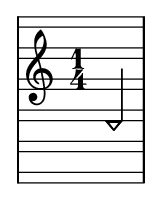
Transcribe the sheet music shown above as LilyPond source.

\version "2.14.0"

\header {
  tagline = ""
}

\paper {
  #(set-paper-size "a10")
}

%Customizing note head stencils based on pitch
%Defining stencils

upTriangle =
#(ly:make-stencil 
	(list 'embedded-ps
    "gsave
      currentpoint translate
      newpath
      -.1875 -.5 moveto
      .65625 .5 lineto
      1.5 -.5 lineto
      closepath
      fill
      grestore" )
    (cons -.1875 1.5)
    (cons -.5 .5)
)

downTriangle =
#(ly:make-stencil 
	(list 'embedded-ps
    "gsave
      currentpoint translate

      newpath
      .08 .34 moveto
      .65625 -.4 lineto
      1.2325 .34 lineto
      closepath
      0.12 setlinewidth
      stroke      

      newpath
      -.0775 .43 moveto
      .65625 -.43 lineto
      1.39 .43 lineto
      closepath
      0.1 setlinewidth
      stroke      
	  
	  newpath
      -.1675 .48 moveto
      .65625 -.48 lineto
      1.48 .48 lineto
      closepath
      0.04 setlinewidth
      stroke

      grestore" )
    (cons -.1875 1.5)
    (cons -.5 .5)
)

upTriLgr = 
#(ly:make-stencil 
	(list 'embedded-ps
    "gsave
      currentpoint translate
      newpath
      -.1875 -.5 moveto
      .65625 .5 lineto
      1.5 -.5 lineto
      closepath
      fill
	  newpath
	  -.5 0 moveto
	  1.8 0 lineto
      closepath
      .19 setlinewidth
      stroke  
      grestore" )
    (cons -.1875 1.5)
    (cons -.5 .5)
)

downTriLgr =
#(ly:make-stencil 
	(list 'embedded-ps
    "gsave
      currentpoint translate
      newpath
      .08 .34 moveto
      .65625 -.4 lineto
      1.2325 .34 lineto
      closepath
      0.12 setlinewidth
      stroke      
      newpath
      -.0775 .43 moveto
      .65625 -.43 lineto
      1.39 .43 lineto
      closepath
      0.1 setlinewidth
      stroke      
	  newpath
      -.1675 .48 moveto
      .65625 -.48 lineto
      1.48 .48 lineto
      closepath
      0.04 setlinewidth
      stroke
	  newpath
	  -.5 0 moveto
	  1.8 0 lineto
      closepath
      .19 setlinewidth
      stroke  
      grestore" )
    (cons -.1875 1.5)
    (cons -.5 .5)
)

%Based on the pitch's semitone, which note head
#(define (semitone-to-stencil semitone)
         (let ((s (modulo semitone 12)))
         	(case s
		((11) upTriLgr)
		((0) downTriLgr)
		(else (if (= (remainder semitone 2) 0) downTriangle upTriangle))
	))
)

%Get the pitch from the grob, convert to semitone, and send it on
#(define (stencil-notehead grob)
   (semitone-to-stencil 
	 (ly:pitch-semitones (ly:event-property (event-cause grob) 'pitch))))


%Begin stem attachment adjustment code
%Assign stem attachment values to variables

upTriUpStem 	= #'(1 . -1)
upTridownStem 	= #'(1 . .9)
downTriUpStem	= #'(1 . .9)
downTriDownStem	= #'(1 . -1)

%Based on the pitch, is the stem up or down, 
%Then based on pitch is the note head an up or down triangle

#(define (pitch-to-stem pitch stemdir)
	(if (= (modulo (ly:pitch-semitones pitch) 2) 1) 
		(if (= UP stemdir) upTriUpStem upTridownStem)		
		(if (= DOWN stemdir) downTriDownStem downTriUpStem)
	)
)

%Get the stem from notehead grob
#(define (notehead-get-notecolumn nhgrob)
   (ly:grob-parent nhgrob X))

#(define (notehead-get-stem nhgrob)
   (let ((notecolumn (notehead-get-notecolumn nhgrob)))
     (ly:grob-object notecolumn 'stem)))

%Get the pitch and stem direction from the grob and send it on
#(define (stem-adjuster nhgrob)
	(pitch-to-stem
	    (ly:event-property (event-cause nhgrob) 'pitch) 
		(ly:grob-property (notehead-get-stem nhgrob) 'direction) ))

%Begin double-stem for half note code
#(define (doubleStemmer grob)
   (if (= 1 (ly:grob-property grob 'duration-log))

		(ly:stencil-combine-at-edge
              (ly:stem::print grob)
              X
              (- (ly:grob-property grob 'direction))
              (ly:stem::print grob)
              -.42 0) ;; note: use .15 for other side

		(ly:stem::print grob)
	)
)

%End customization scripts


upTriangleEmpty =
#(ly:make-stencil 
	(list 'embedded-ps
    "gsave
      currentpoint translate
      newpath
      -.1875 -.5 moveto
      .65625 .5 lineto
      1.5 -.5 lineto
      closepath
      0.19 setlinewidth
      stroke
      grestore" )
    (cons -.1875 1.5)
    (cons -.5 .5)
)

upTriangleFull =
#(ly:make-stencil 
	(list 'embedded-ps
    "gsave
      currentpoint translate
      newpath
      -.1875 -.5 moveto
      .65625 .5 lineto
      1.5 -.5 lineto
      closepath
      fill
      grestore" )
    (cons -.1875 1.5)
    (cons -.5 .5)
)

downTriangleEmpty =
#(ly:make-stencil 
	(list 'embedded-ps
    "gsave
      currentpoint translate

      newpath
      .08 .34 moveto
      .65625 -.4 lineto
      1.2325 .34 lineto
      closepath
      0.12 setlinewidth
      stroke      

      newpath
      -.0775 .43 moveto
      .65625 -.43 lineto
      1.39 .43 lineto
      closepath
      0.1 setlinewidth
      stroke      
	  
	  newpath
      -.1675 .48 moveto
      .65625 -.48 lineto
      1.48 .48 lineto
      closepath
      0.04 setlinewidth
      stroke

      grestore" )
    (cons -.1875 1.5)
    (cons -.5 .5)
)

downTriangleFull =
#(ly:make-stencil 
	(list 'embedded-ps
    "gsave
      currentpoint translate

      newpath
      .08 .34 moveto
      .65625 -.4 lineto
      1.2325 .34 lineto
      closepath
      0.12 setlinewidth
      stroke      

      newpath
      -.0775 .43 moveto
      .65625 -.43 lineto
      1.39 .43 lineto
      closepath
      0.1 setlinewidth
      stroke      
	  
	  newpath
      -.1675 .48 moveto
      .65625 -.48 lineto
      1.48 .48 lineto
      closepath
      fill

      grestore" )
    (cons -.1875 1.5)
    (cons -.5 .5)
)

upTriLgr = 
#(ly:make-stencil 
	(list 'embedded-ps
    "gsave
      currentpoint translate
      newpath
      -.1875 -.5 moveto
      .65625 .5 lineto
      1.5 -.5 lineto
      closepath
      0.19 setlinewidth
      stroke
	  newpath
	  -.5 0 moveto
	  1.8 0 lineto
      closepath
      .19 setlinewidth
      stroke  
      grestore" )
    (cons -.1875 1.5)
    (cons -.5 .5)
)

downTriLgr =
#(ly:make-stencil 
	(list 'embedded-ps
    "gsave
      currentpoint translate
      newpath
      .08 .34 moveto
      .65625 -.4 lineto
      1.2325 .34 lineto
      closepath
      0.12 setlinewidth
      stroke      
      newpath
      -.0775 .43 moveto
      .65625 -.43 lineto
      1.39 .43 lineto
      closepath
      0.1 setlinewidth
      stroke      
	  newpath
      -.1675 .48 moveto
      .65625 -.48 lineto
      1.48 .48 lineto
      closepath
      0.04 setlinewidth
      stroke
	  newpath
	  -.5 0 moveto
	  1.8 0 lineto
      closepath
      .19 setlinewidth
      stroke  
      grestore" )
    (cons -.1875 1.5)
    (cons -.5 .5)
)

%Based on the pitch's semitone, which note head
#(define (semitone-to-stencil semitone)
         (let ((s (modulo semitone 12)))
         	(case s
		((11) upTriLgr)
		((0) downTriLgr)
                ((2 4) downTriangleEmpty)
                ((5 7 9) upTriangleEmpty)
                ((1 3) upTriangleFull)
                ((6 8 10) downTriangleFull)
	))
)

%Get the pitch from the grob, convert to semitone, and send it on
#(define (stencil-notehead grob)
   (semitone-to-stencil 
	 (ly:pitch-semitones (ly:event-property (event-cause grob) 'pitch))))


%Begin stem attachment adjustment code
%Assign stem attachment values to variables

upTriUpStem 	= #'(1 . -1)
upTridownStem 	= #'(1 . .9)
downTriUpStem	= #'(1 . .9)
downTriDownStem	= #'(1 . -1)

%Based on the pitch, is the stem up or down, 
%Then based on pitch is the note head an up or down triangle

#(define (pitch-to-stem pitch stemdir)
	(if (= (modulo (ly:pitch-semitones pitch) 2) 1) 
		(if (= UP stemdir) upTriUpStem upTridownStem)		
		(if (= DOWN stemdir) downTriDownStem downTriUpStem)
	)
)

%Get the stem from notehead grob
#(define (notehead-get-notecolumn nhgrob)
   (ly:grob-parent nhgrob X))

#(define (notehead-get-stem nhgrob)
   (let ((notecolumn (notehead-get-notecolumn nhgrob)))
     (ly:grob-object notecolumn 'stem)))

%Get the pitch and stem direction from the grob and send it on
#(define (stem-adjuster nhgrob)
	(pitch-to-stem
	    (ly:event-property (event-cause nhgrob) 'pitch) 
		(ly:grob-property (notehead-get-stem nhgrob) 'direction) ))

%Begin double-stem for half note code
#(define (doubleStemmer grob)
   (if (= 1 (ly:grob-property grob 'duration-log))

		(ly:stencil-combine-at-edge
              (ly:stem::print grob)
              X
              (- (ly:grob-property grob 'direction))
              (ly:stem::print grob)
              -.42 0) ;; note: use .15 for other side

		(ly:stem::print grob)
	)
)

%End customization scripts

down = {
      \override Stem #'direction = #DOWN     
}

up = {
      \override Stem #'direction = #UP
}

nl = {
      \once \override Score.RehearsalMark #'transparent = ##t
      \mark "C"
}

tn = {
  \override Staff.StaffSymbol #'line-positions = #'(10 8 4 2 -2 -4 -8 -10 -14 -16 -20 -22)
  \override NoteHead #'stem-attachment = #stem-adjuster
  \override NoteHead #'stencil = #stencil-notehead
  \override Stem #'stencil = #doubleStemmer
}

notes = \relative c {
      \time 1/4
      \autoBeamOff

      \up
      d4
}

\new Staff \with {
  \remove "Accidental_engraver"
  \remove "Key_engraver" 
  staffLineLayoutFunction = #(lambda (p) (floor (/ (+ (ly:pitch-semitones p) 1) 2)))
  middleCPosition = #-6
  clefGlyph = #"clefs.G"
  clefPosition = #(+ -6 4)
}
{
  \tn
  \notes 
}


